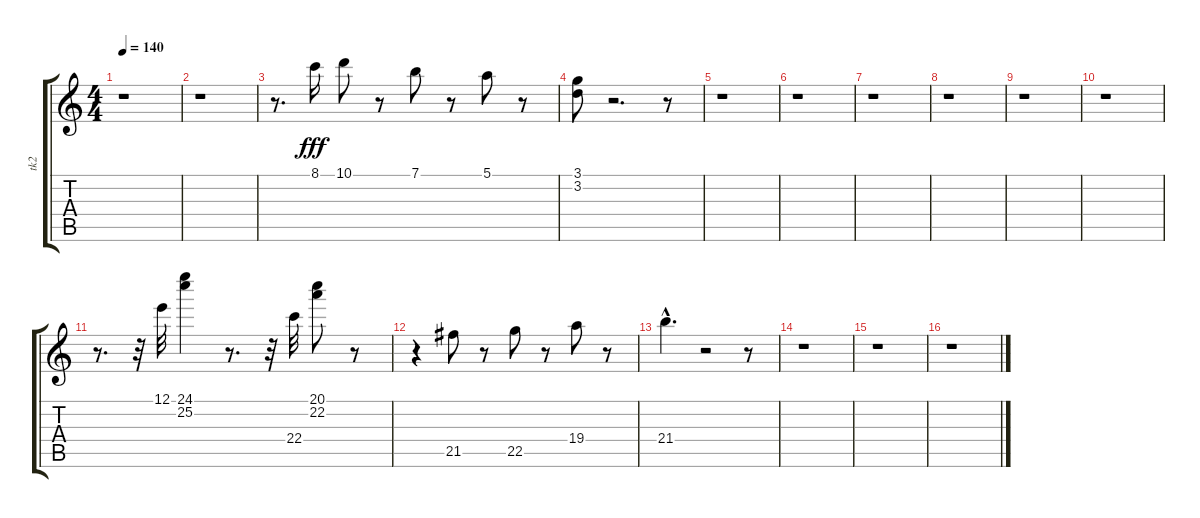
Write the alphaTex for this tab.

\track ("tk2" "tk2") {instrument electricguitarjazz}
\staff {score tabs}
\tuning (E4 B3 G3 D3 A2 E2) {hide}
\ts (4 4)
\tempo 140
\clef g2
\ks c
r.1{dy fff} |
r.1 |
r.8{d} 8.1.16 10.1.8 r.8 7.1.8 r.8 5.1.8 r.8 |
(3.1 3.2).8 r.2{d} r.8 |
r.1 |
r.1 |
r.1 |
r.1 |
r.1 |
r.1 |
r.8{d} r.32 12.1.32 (24.1 25.2).4 r.8{d} r.32 22.4.32 (20.1 22.2).8 r.8 |
r.4 21.5.8 r.8 22.5.8 r.8 19.4.8 r.8 |
21.4{hac}.4{d} r.2 r.8 |
r.1 |
r.1 |
r.1
